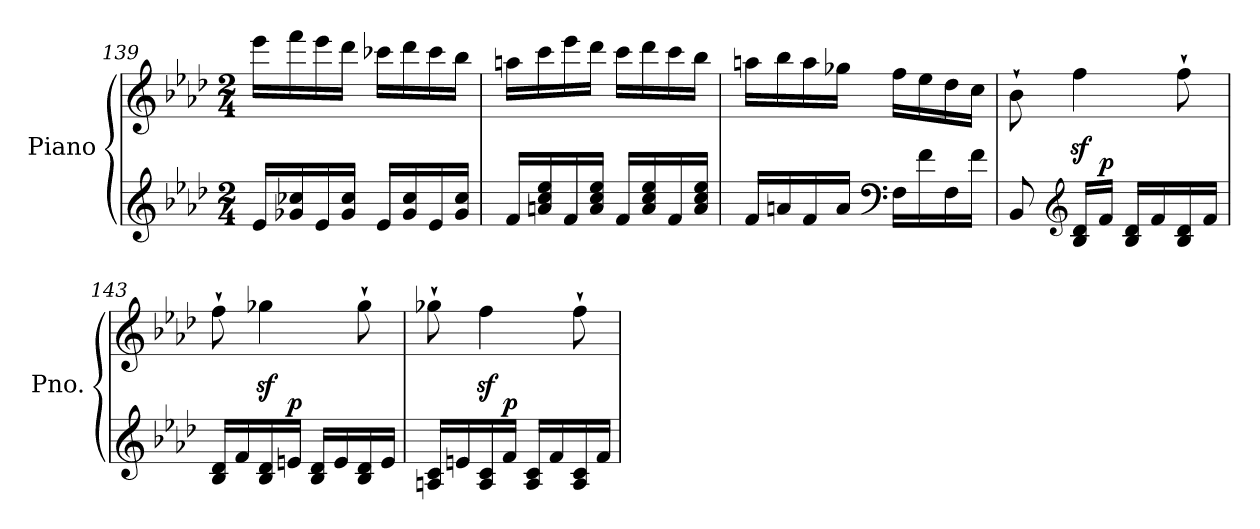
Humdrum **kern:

**kern	**kern	**dynam
*part1	*part1	*part1
*staff2	*staff1	*staff1/2
*I"Piano	*	*
*I'Pno.	*	*
*clefG2	*clefG2	*
*k[b-e-a-d-]	*k[b-e-a-d-]	*
*M2/4	*M2/4	*
=139	=139	=139
16e-/LL	16eee-\LL	.
16g-X/ 16cc-X/	16fff\	.
16e-/	16eee-\	.
16g-/ 16cc-/JJ	16ddd-\JJ	.
16e-/LL	16ccc-X\LL	.
16g-/ 16cc-/	16ddd-\	.
16e-/	16ccc-\	.
16g-/ 16cc-/JJ	16bb-\JJ	.
=140	=140	=140
16f/LL	16aan\LL	.
16an/ 16cc/ 16ee-/	16ccc\	.
16f/	16eee-\	.
16a/ 16cc/ 16ee-/JJ	16ddd-\JJ	.
16f/LL	16ccc\LL	.
16a/ 16cc/ 16ee-/	16ddd-\	.
16f/	16ccc\	.
16a/ 16cc/ 16ee-/JJ	16bb-\JJ	.
!!LO:LB:g=z
=141	=141	=141
16f/LL	16aan\LL	.
16an/	16bb-\	.
16f/	16aa\	.
16a/JJ	16gg-X\JJ	.
*clefF4	*	*
16F\LL	16ff\LL	.
16f\	16ee-\	.
16F\	16dd-\	.
16f\JJ	16cc\JJ	.
=142	=142	=142
8BB-/	8b-`\	.
*clefG2	*	*
16B-/ 16d-/LL	4ffz<\	.
!	!	!LO:DY:a=2
16f/JJ	.	p
16B-/ 16d-/LL	.	.
16f/	.	.
16B-/ 16d-/	8ff`\	.
16f/JJ	.	.
!!LO:LB:g=z
=143	=143	=143
16B-/ 16d-/LL	8ff`\	.
16f/	.	.
16B-/ 16d-/	4gg-Xz<\	.
!	!	!LO:DY:a=2
16en/JJ	.	p
16B-/ 16d-/LL	.	.
16e/	.	.
16B-/ 16d-/	8gg-`\	.
16e/JJ	.	.
=144	=144	=144
16An/ 16c/LL	8gg-X`\	.
16en/	.	.
16A/ 16c/	4ffz<\	.
!	!	!LO:DY:a=2
16f/JJ	.	p
16A/ 16c/LL	.	.
16f/	.	.
16A/ 16c/	8ff`\	.
16f/JJ	.	.
=	=	=
*-	*-	*-
